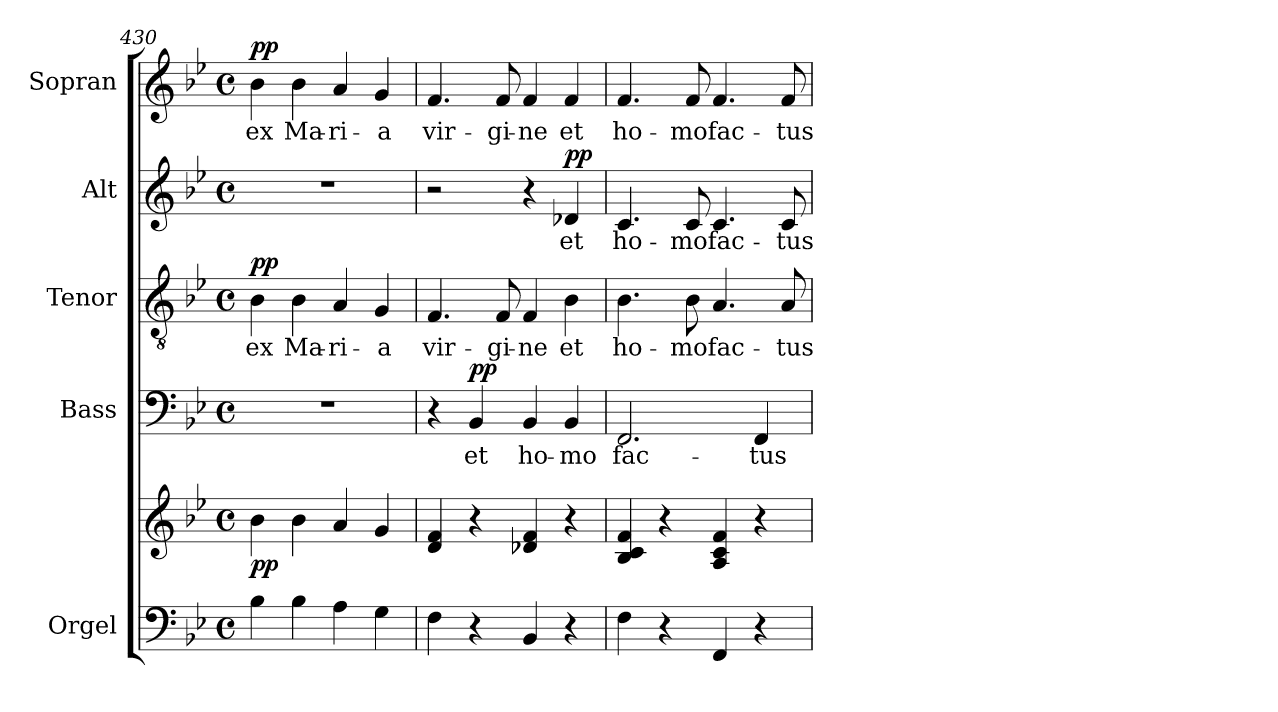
**kern	**kern	**dynam	**kern	**text	**dynam	**kern	**text	**dynam	**kern	**text	**dynam	**kern	**text	**dynam
*part5	*part5	*part5	*part4	*part4	*part4	*part3	*part3	*part3	*part2	*part2	*part2	*part1	*part1	*part1
*staff6	*staff5	*staff5/6	*staff4	*staff4	*staff4	*staff3	*staff3	*staff3	*staff2	*staff2	*staff2	*staff1	*staff1	*staff1
*I"Orgel	*	*	*I"Bass	*	*	*I"Tenor	*	*	*I"Alt	*	*	*I"Sopran	*	*
*I'Org.	*	*	*I'B.	*	*	*I'T.	*	*	*I'A.	*	*	*I'S.	*	*
*clefF4	*clefG2	*	*clefF4	*	*	*clefGv2	*	*	*clefG2	*	*	*clefG2	*	*
*k[b-e-]	*k[b-e-]	*	*k[b-e-]	*	*	*k[b-e-]	*	*	*k[b-e-]	*	*	*k[b-e-]	*	*
*B-:	*B-:	*	*B-:	*	*	*B-:	*	*	*B-:	*	*	*B-:	*	*
*M4/4	*M4/4	*	*M4/4	*	*	*M4/4	*	*	*M4/4	*	*	*M4/4	*	*
*met(c)	*met(c)	*	*met(c)	*	*	*met(c)	*	*	*met(c)	*	*	*met(c)	*	*
=430	=430	=430	=430	=430	=430	=430	=430	=430	=430	=430	=430	=430	=430	=430
!	!	!LO:DY:b	!	!	!	!	!LO:LY:b	!LO:DY:a	!	!	!	!	!LO:LY:b	!LO:DY:a
4B-\	4b-\	pp	1r	.	.	4B-\	ex	pp	1r	.	.	4b-\	ex	pp
!	!	!	!	!	!	!	!LO:LY:b	!	!	!	!	!	!LO:LY:b	!
4B-\	4b-\	.	.	.	.	4B-\	Ma-	.	.	.	.	4b-\	Ma-	.
!	!	!	!	!	!	!	!LO:LY:b	!	!	!	!	!	!LO:LY:b	!
4A\	4a/	.	.	.	.	4A/	-ri-	.	.	.	.	4a/	-ri-	.
!	!	!	!	!	!	!	!LO:LY:b	!	!	!	!	!	!LO:LY:b	!
4G\	4g/	.	.	.	.	4G/	-a	.	.	.	.	4g/	-a	.
=431	=431	=431	=431	=431	=431	=431	=431	=431	=431	=431	=431	=431	=431	=431
!	!	!	!	!	!	!	!LO:LY:b	!	!	!	!	!	!LO:LY:b	!
4F\	4d/ 4f/	.	4r	.	.	4.F/	vir-	.	2r	.	.	4.f/	vir-	.
!	!	!	!	!LO:LY:b	!LO:DY:a	!	!	!	!	!	!	!	!	!
4r	4r	.	4BB-/	et	pp	.	.	.	.	.	.	.	.	.
!	!	!	!	!	!	!	!LO:LY:b	!	!	!	!	!	!LO:LY:b	!
.	.	.	.	.	.	8F/	-gi-	.	.	.	.	8f/	-gi-	.
!	!	!	!	!LO:LY:b	!	!	!LO:LY:b	!	!	!	!	!	!LO:LY:b	!
4BB-/	4d-X/ 4f/	.	4BB-/	ho-	.	4F/	-ne	.	4r	.	.	4f/	-ne	.
!	!	!	!	!LO:LY:b	!	!	!LO:LY:b	!	!	!LO:LY:b	!LO:DY:a	!	!LO:LY:b	!
4r	4r	.	4BB-/	-mo	.	4B-\	et	.	4d-X/	et	pp	4f/	et	.
=432	=432	=432	=432	=432	=432	=432	=432	=432	=432	=432	=432	=432	=432	=432
!	!	!	!	!LO:LY:b	!	!	!LO:LY:b	!	!	!LO:LY:b	!	!	!LO:LY:b	!
4F\	4B-/ 4c/ 4f/	.	2.FF/	fac-	.	4.B-\	ho-	.	4.c/	ho-	.	4.f/	ho-	.
4r	4r	.	.	.	.	.	.	.	.	.	.	.	.	.
!	!	!	!	!	!	!	!LO:LY:b	!	!	!LO:LY:b	!	!	!LO:LY:b	!
.	.	.	.	.	.	8B-\	-mo	.	8c/	-mo	.	8f/	-mo	.
!	!	!	!	!	!	!	!LO:LY:b	!	!	!LO:LY:b	!	!	!LO:LY:b	!
4FF/	4A/ 4c/ 4f/	.	.	.	.	4.A/	fac-	.	4.c/	fac-	.	4.f/	fac-	.
!	!	!	!	!LO:LY:b	!	!	!	!	!	!	!	!	!	!
4r	4r	.	4FF/	-tus	.	.	.	.	.	.	.	.	.	.
!	!	!	!	!	!	!	!LO:LY:b	!	!	!LO:LY:b	!	!	!LO:LY:b	!
.	.	.	.	.	.	8A/	-tus	.	8c/	-tus	.	8f/	-tus	.
=	=	=	=	=	=	=	=	=	=	=	=	=	=	=
*-	*-	*-	*-	*-	*-	*-	*-	*-	*-	*-	*-	*-	*-	*-
